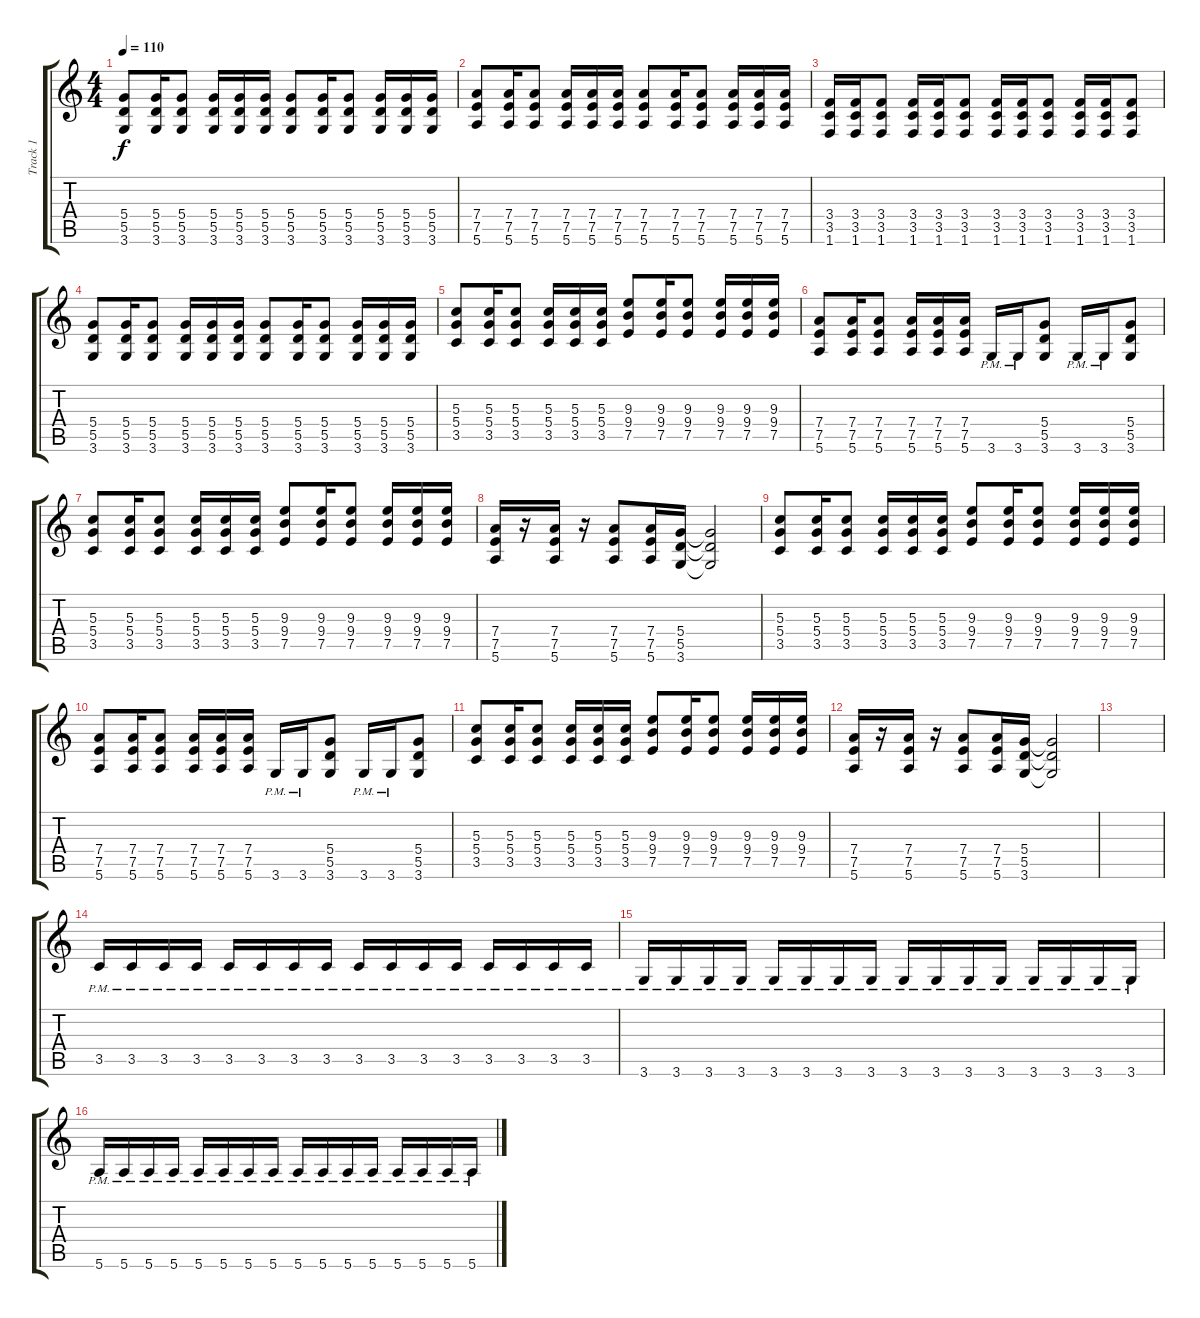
\track ("Track 1" "Track 1") {instrument distortionguitar}
\staff {score tabs}
\tuning (E4 B3 G3 D3 A2 E2) {hide}
\ts (4 4)
\tempo 110
\clef g2
\ks c
(5.4 5.5 3.6).8{dy f} (5.4 5.5 3.6).16 (5.4 5.5 3.6).8 (5.4 5.5 3.6).16 (5.4 5.5 3.6).16 (5.4 5.5 3.6).16 (5.4 5.5 3.6).8 (5.4 5.5 3.6).16 (5.4 5.5 3.6).8 (5.4 5.5 3.6).16 (5.4 5.5 3.6).16 (5.4 5.5 3.6).16 |
(7.4 7.5 5.6).8 (7.4 7.5 5.6).16 (7.4 7.5 5.6).8 (7.4 7.5 5.6).16 (7.4 7.5 5.6).16 (7.4 7.5 5.6).16 (7.4 7.5 5.6).8 (7.4 7.5 5.6).16 (7.4 7.5 5.6).8 (7.4 7.5 5.6).16 (7.4 7.5 5.6).16 (7.4 7.5 5.6).16 |
(3.4 3.5 1.6).16 (3.4 3.5 1.6).16 (3.4 3.5 1.6).8 (3.4 3.5 1.6).16 (3.4 3.5 1.6).16 (3.4 3.5 1.6).8 (3.4 3.5 1.6).16 (3.4 3.5 1.6).16 (3.4 3.5 1.6).8 (3.4 3.5 1.6).16 (3.4 3.5 1.6).16 (3.4 3.5 1.6).8 |
(5.4 5.5 3.6).8 (5.4 5.5 3.6).16 (5.4 5.5 3.6).8 (5.4 5.5 3.6).16 (5.4 5.5 3.6).16 (5.4 5.5 3.6).16 (5.4 5.5 3.6).8 (5.4 5.5 3.6).16 (5.4 5.5 3.6).8 (5.4 5.5 3.6).16 (5.4 5.5 3.6).16 (5.4 5.5 3.6).16 |
(5.3 5.4 3.5).8 (5.3 5.4 3.5).16 (5.3 5.4 3.5).8 (5.3 5.4 3.5).16 (5.3 5.4 3.5).16 (5.3 5.4 3.5).16 (9.3 9.4 7.5).8 (9.3 9.4 7.5).16 (9.3 9.4 7.5).8 (9.3 9.4 7.5).16 (9.3 9.4 7.5).16 (9.3 9.4 7.5).16 |
(7.4 7.5 5.6).8 (7.4 7.5 5.6).16 (7.4 7.5 5.6).8 (7.4 7.5 5.6).16 (7.4 7.5 5.6).16 (7.4 7.5 5.6).16 3.6{pm}.16 3.6{pm}.16 (5.4 5.5 3.6).8 3.6{pm}.16 3.6{pm}.16 (5.4 5.5 3.6).8 |
(5.3 5.4 3.5).8 (5.3 5.4 3.5).16 (5.3 5.4 3.5).8 (5.3 5.4 3.5).16 (5.3 5.4 3.5).16 (5.3 5.4 3.5).16 (9.3 9.4 7.5).8 (9.3 9.4 7.5).16 (9.3 9.4 7.5).8 (9.3 9.4 7.5).16 (9.3 9.4 7.5).16 (9.3 9.4 7.5).16 |
(7.4 7.5 5.6).16 r.16 (7.4 7.5 5.6).16 r.16 (7.4 7.5 5.6).8 (7.4 7.5 5.6).16 (5.4 5.5 3.6).16 (5.4{t} 5.5{t} 3.6{t}).2 |
(5.3 5.4 3.5).8 (5.3 5.4 3.5).16 (5.3 5.4 3.5).8 (5.3 5.4 3.5).16 (5.3 5.4 3.5).16 (5.3 5.4 3.5).16 (9.3 9.4 7.5).8 (9.3 9.4 7.5).16 (9.3 9.4 7.5).8 (9.3 9.4 7.5).16 (9.3 9.4 7.5).16 (9.3 9.4 7.5).16 |
(7.4 7.5 5.6).8 (7.4 7.5 5.6).16 (7.4 7.5 5.6).8 (7.4 7.5 5.6).16 (7.4 7.5 5.6).16 (7.4 7.5 5.6).16 3.6{pm}.16 3.6{pm}.16 (5.4 5.5 3.6).8 3.6{pm}.16 3.6{pm}.16 (5.4 5.5 3.6).8 |
(5.3 5.4 3.5).8 (5.3 5.4 3.5).16 (5.3 5.4 3.5).8 (5.3 5.4 3.5).16 (5.3 5.4 3.5).16 (5.3 5.4 3.5).16 (9.3 9.4 7.5).8 (9.3 9.4 7.5).16 (9.3 9.4 7.5).8 (9.3 9.4 7.5).16 (9.3 9.4 7.5).16 (9.3 9.4 7.5).16 |
(7.4 7.5 5.6).16 r.16 (7.4 7.5 5.6).16 r.16 (7.4 7.5 5.6).8 (7.4 7.5 5.6).16 (5.4 5.5 3.6).16 (5.4{t} 5.5{t} 3.6{t}).2 |
|
3.5{pm}.16 3.5{pm}.16 3.5{pm}.16 3.5{pm}.16 3.5{pm}.16 3.5{pm}.16 3.5{pm}.16 3.5{pm}.16 3.5{pm}.16 3.5{pm}.16 3.5{pm}.16 3.5{pm}.16 3.5{pm}.16 3.5{pm}.16 3.5{pm}.16 3.5{pm}.16 |
3.6{pm}.16 3.6{pm}.16 3.6{pm}.16 3.6{pm}.16 3.6{pm}.16 3.6{pm}.16 3.6{pm}.16 3.6{pm}.16 3.6{pm}.16 3.6{pm}.16 3.6{pm}.16 3.6{pm}.16 3.6{pm}.16 3.6{pm}.16 3.6{pm}.16 3.6{pm}.16 |
5.6{pm}.16 5.6{pm}.16 5.6{pm}.16 5.6{pm}.16 5.6{pm}.16 5.6{pm}.16 5.6{pm}.16 5.6{pm}.16 5.6{pm}.16 5.6{pm}.16 5.6{pm}.16 5.6{pm}.16 5.6{pm}.16 5.6{pm}.16 5.6{pm}.16 5.6{pm}.16
